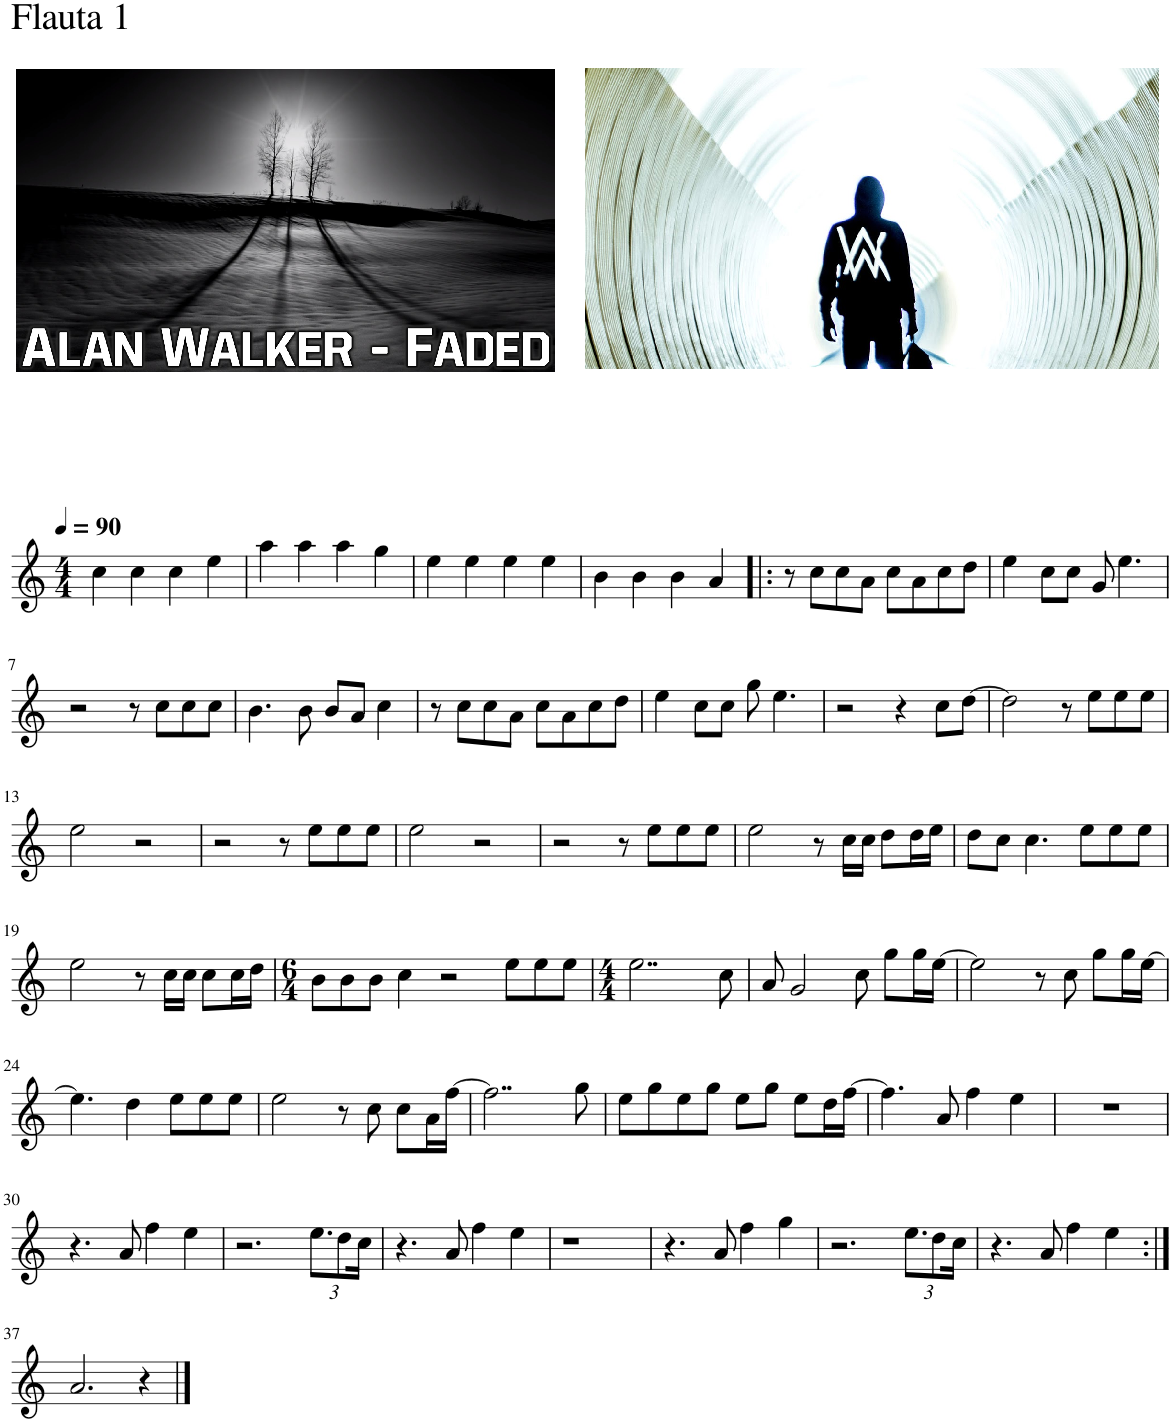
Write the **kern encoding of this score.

**kern
*part1
*staff1
*I"Flauta 1
*I'Fl.1
*clefG2
*k[]
*M4/4
*MM90
=1
4cc\
4cc\
4cc\
4ee\
=2
4aa\
4aa\
4aa\
4gg\
=3
4ee\
4ee\
4ee\
4ee\
=4
4b\
4b\
4b\
4a/
=5!|:
8r
8cc\L
8cc\
8a\J
8cc\L
8a\
8cc\
8dd\J
=6
4ee\
8cc\L
8cc\J
8g/
4.ee\
!!LO:LB:g=z
=7
2r
8r
8cc\L
8cc\
8cc\J
=8
4.b\
8b\
8b/L
8a/J
4cc\
=9
8r
8cc\L
8cc\
8a\J
8cc\L
8a\
8cc\
8dd\J
=10
4ee\
8cc\L
8cc\J
8gg\
4.ee\
=11
2r
4r
8cc\L
[8dd\J
=12
2dd\]
8r
8ee\L
8ee\
8ee\J
!!LO:LB:g=z
=13
2ee\
2r
=14
2r
8r
8ee\L
8ee\
8ee\J
=15
2ee\
2r
=16
2r
8r
8ee\L
8ee\
8ee\J
=17
2ee\
8r
16cc\LL
16cc\JJ
8dd\L
16dd\L
16ee\JJ
=18
8dd\L
8cc\J
4.cc\
8ee\L
8ee\
8ee\J
!!LO:LB:g=z
=19
2ee\
8r
16cc\LL
16cc\JJ
8cc\L
16cc\L
16dd\JJ
=20
*M6/4
8b\L
8b\
8b\J
4cc\
2r
8ee\L
8ee\
8ee\J
=21
*M4/4
2..ee\
8cc\
=22
8a/
2g/
8cc\
8gg\L
16gg\L
[16ee\JJ
=23
2ee\]
8r
8cc\
8gg\L
16gg\L
[16ee\JJ
!!LO:LB:g=z
=24
4.ee\]
4dd\
8ee\L
8ee\
8ee\J
=25
2ee\
8r
8cc\
8cc\L
16a\L
[16ff\JJ
=26
2..ff\]
8gg\
=27
8ee\L
8gg\
8ee\
8gg\J
8ee\L
8gg\J
8ee\L
16dd\L
[16ff\JJ
=28
4.ff\]
8a/
4ff\
4ee\
=29
1r
!!LO:LB:g=z
=30
4.r
8a/
4ff\
4ee\
=31
2.r
*Xbrackettup
12.ee\L
12dd\
24cc\Jk
=32
4.r
8a/
4ff\
4ee\
=33
1r
=34
4.r
8a/
4ff\
4gg\
=35
2.r
12.ee\L
12dd\
24cc\Jk
=36
4.r
8a/
4ff\
4ee\
!!LO:LB:g=z
=37:|!
2.a/
4r
==
*-
